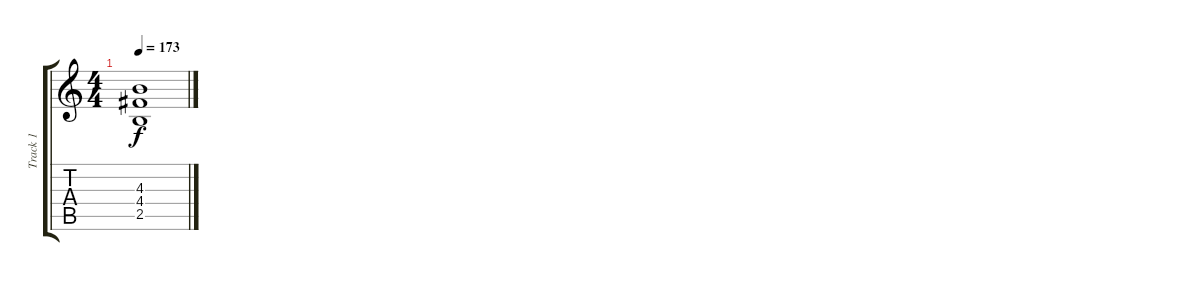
\track ("Track 1" "Track 1") {instrument distortionguitar}
\staff {score tabs}
\tuning (E4 B3 G3 D3 A2 E2) {hide}
\ts (4 4)
\tempo 173
\clef g2
\ks c
(4.3{t} 4.4{t} 2.5{t}).1{dy f}
